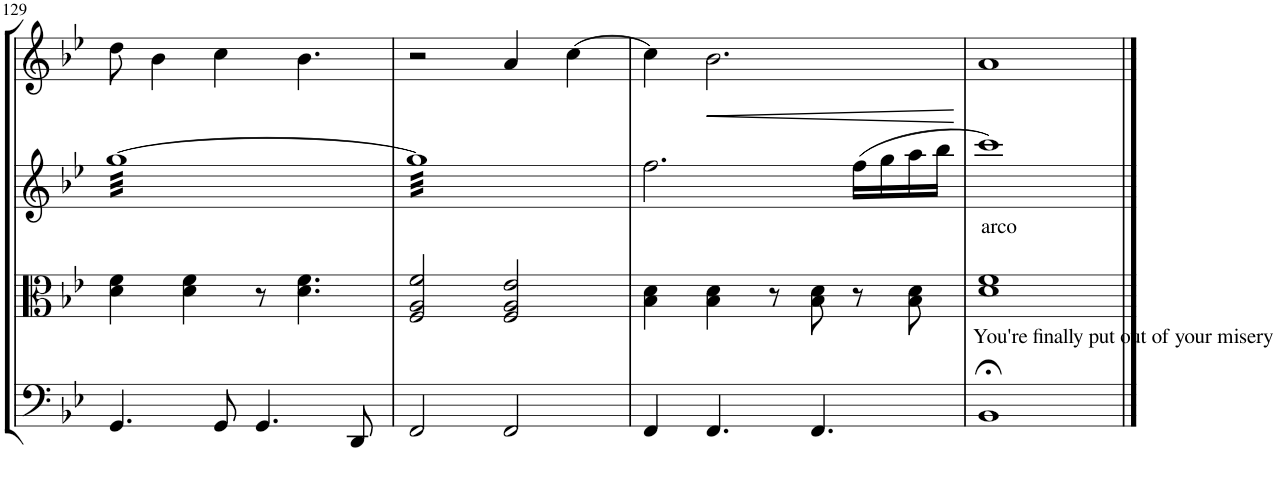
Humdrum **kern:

**kern	**kern	**kern	**kern	**dynam
*part4	*part3	*part2	*part1	*part1
*staff4	*staff3	*staff2	*staff1	*staff1
*I"Violoncello	*I"Viola	*I"Violin II	*I"Violin I	*
*I'Vc	*I'Vla	*I'Vln	*I'Vln	*
!!LO:PB:g=z
*clefF4	*clefC3	*clefG2	*clefG2	*
*k[b-e-]	*k[b-e-]	*k[b-e-]	*k[b-e-]	*
*M4/4	*M4/4	*M4/4	*M4/4	*
*met(c)	*met(c)	*met(c)	*met(c)	*
=129	=129	=129	=129	=129
*	*	*tremolo	*	*
4.GG/	4d\ 4f\	[32ggLLL	8dd\	.
.	.	32gg	.	.
.	.	32gg	.	.
.	.	32gg	.	.
.	.	32gg	4b-\	.
.	.	32gg	.	.
.	.	32gg	.	.
.	.	32gg	.	.
.	4d\ 4f\	32gg	.	.
.	.	32gg	.	.
.	.	32gg	.	.
.	.	32gg	.	.
8GG/	.	32gg	4cc\	.
.	.	32gg	.	.
.	.	32gg	.	.
.	.	32gg	.	.
4.GG/	8r	32gg	.	.
.	.	32gg	.	.
.	.	32gg	.	.
.	.	32gg	.	.
.	4.d\ 4.f\	32gg	4.b-\	.
.	.	32gg	.	.
.	.	32gg	.	.
.	.	32gg	.	.
.	.	32gg	.	.
.	.	32gg	.	.
.	.	32gg	.	.
.	.	32gg	.	.
8DD/	.	32gg	.	.
.	.	32gg	.	.
.	.	32gg	.	.
.	.	32ggJJJ	.	.
=130	=130	=130	=130	=130
2FF/	2F/ 2A/ 2f/	32gg]LLL	2r	.
.	.	32gg	.	.
.	.	32gg	.	.
.	.	32gg	.	.
.	.	32gg	.	.
.	.	32gg	.	.
.	.	32gg	.	.
.	.	32gg	.	.
.	.	32gg	.	.
.	.	32gg	.	.
.	.	32gg	.	.
.	.	32gg	.	.
.	.	32gg	.	.
.	.	32gg	.	.
.	.	32gg	.	.
.	.	32gg	.	.
2FF/	2F/ 2A/ 2e-/	32gg	4a/	.
.	.	32gg	.	.
.	.	32gg	.	.
.	.	32gg	.	.
.	.	32gg	.	.
.	.	32gg	.	.
.	.	32gg	.	.
.	.	32gg	.	.
.	.	32gg	[4cc\	.
.	.	32gg	.	.
.	.	32gg	.	.
.	.	32gg	.	.
.	.	32gg	.	.
.	.	32gg	.	.
.	.	32gg	.	.
.	.	32ggJJJ	.	.
*	*	*Xtremolo	*	*
=131	=131	=131	=131	=131
4FF/	4B-\ 4d\	2.ff\	4cc\]	.
!	!	!	!	!LO:HP:b
4.FF/	4B-\ 4d\	.	2.b-\	<
.	8r	.	.	.
4.FF/	8B-\ 8d\	.	.	.
.	8r	(16ff\LL	.	.
.	.	16gg\	.	.
.	8B-\ 8d\	16aa\	.	.
.	.	16bb-\JJ	.	.
.	.	.	.	[
=132	=132	=132	=132	=132
!	!LO:TX:a:t=arco	!	!	!
!LO:TX:a:t=You're finally put out of your misery	!	!	!	!
1BB-;<	1d 1f	1ccc)	1a	.
==	==	==	==	==
*-	*-	*-	*-	*-
